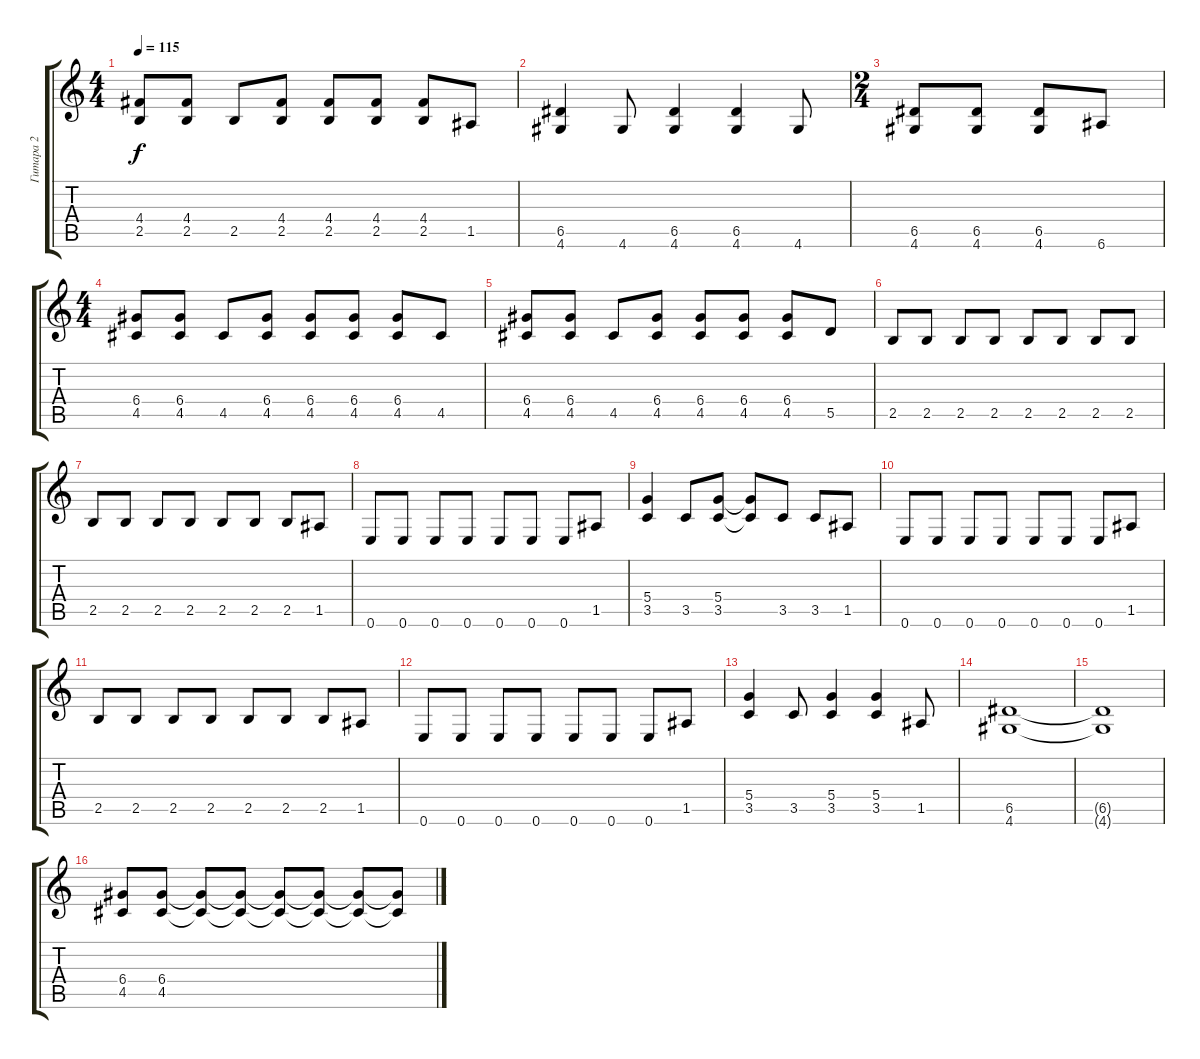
\track ("Гитара 2" "Гитара 2") {instrument distortionguitar}
\staff {score tabs}
\tuning (E4 B3 G3 D3 A2 E2) {hide}
\ts (4 4)
\tempo 115
\clef g2
\ks c
(4.4 2.5).8{dy f} (4.4 2.5).8 2.5.8 (4.4 2.5).8 (4.4 2.5).8 (4.4 2.5).8 (4.4 2.5).8 1.5.8 |
(6.5 4.6).4 4.6.8 (6.5 4.6).4 (6.5 4.6).4 4.6.8 |
\ts (2 4)
(6.5 4.6).8 (6.5 4.6).8 (6.5 4.6).8 6.6.8 |
\ts (4 4)
(6.4 4.5).8 (6.4 4.5).8 4.5.8 (6.4 4.5).8 (6.4 4.5).8 (6.4 4.5).8 (6.4 4.5).8 4.5.8 |
(6.4 4.5).8 (6.4 4.5).8 4.5.8 (6.4 4.5).8 (6.4 4.5).8 (6.4 4.5).8 (6.4 4.5).8 5.5.8 |
2.5.8 2.5.8 2.5.8 2.5.8 2.5.8 2.5.8 2.5.8 2.5.8 |
2.5.8 2.5.8 2.5.8 2.5.8 2.5.8 2.5.8 2.5.8 1.5.8 |
0.6.8 0.6.8 0.6.8 0.6.8 0.6.8 0.6.8 0.6.8 1.5.8 |
(5.4 3.5).4 3.5.8 (5.4 3.5).8 (5.4{t} 3.5{t}).8 3.5.8 3.5.8 1.5.8 |
0.6.8 0.6.8 0.6.8 0.6.8 0.6.8 0.6.8 0.6.8 1.5.8 |
2.5.8 2.5.8 2.5.8 2.5.8 2.5.8 2.5.8 2.5.8 1.5.8 |
0.6.8 0.6.8 0.6.8 0.6.8 0.6.8 0.6.8 0.6.8 1.5.8 |
(5.4 3.5).4 3.5.8 (5.4 3.5).4 (5.4 3.5).4 1.5.8 |
(6.5 4.6).1 |
(6.5{t} 4.6{t}).1 |
(6.4 4.5).8 (6.4 4.5).8 (6.4{t} 4.5{t}).8 (6.4{t} 4.5{t}).8 (6.4{t} 4.5{t}).8 (6.4{t} 4.5{t}).8 (6.4{t} 4.5{t}).8 (6.4{t} 4.5{t}).8
